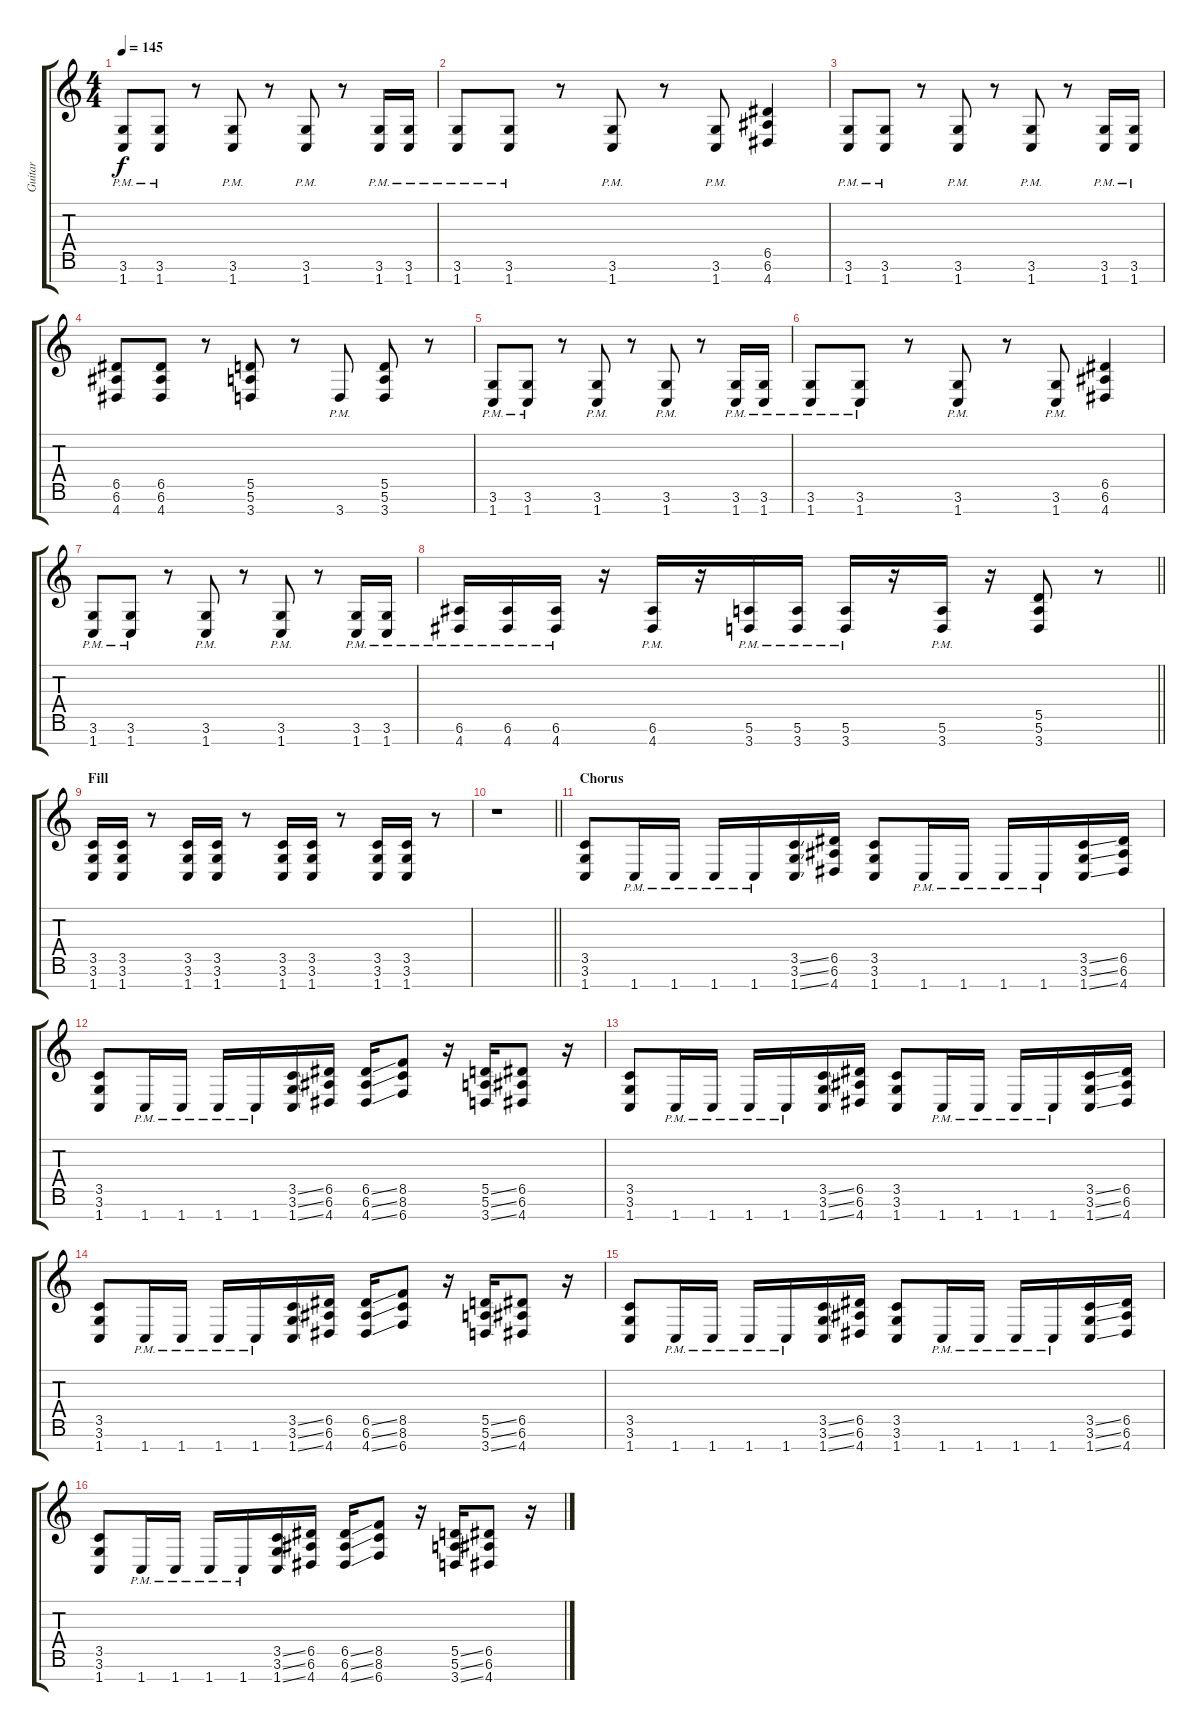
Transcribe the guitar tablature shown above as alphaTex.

\track ("Guitar" "Guitar") {instrument distortionguitar}
\staff {score tabs}
\tuning (E4 B3 G3 D3 A2 E2 B1) {hide}
\ts (4 4)
\tempo 145
\clef g2
\ks c
(3.6{pm} 1.7{pm}).8{dy f} (3.6{pm} 1.7{pm}).8 r.8 (3.6{pm} 1.7{pm}).8 r.8 (3.6{pm} 1.7{pm}).8 r.8 (3.6{pm} 1.7{pm}).16 (3.6{pm} 1.7{pm}).16 |
(3.6{pm} 1.7{pm}).8 (3.6{pm} 1.7{pm}).8 r.8 (3.6{pm} 1.7{pm}).8 r.8 (3.6{pm} 1.7{pm}).8 (6.5 6.6 4.7).4 |
(3.6{pm} 1.7{pm}).8 (3.6{pm} 1.7{pm}).8 r.8 (3.6{pm} 1.7{pm}).8 r.8 (3.6{pm} 1.7{pm}).8 r.8 (3.6{pm} 1.7{pm}).16 (3.6{pm} 1.7{pm}).16 |
(6.5 6.6 4.7).8 (6.5 6.6 4.7).8 r.8 (5.5 5.6 3.7).8 r.8 3.7{pm}.8 (5.5 5.6 3.7).8 r.8 |
(3.6{pm} 1.7{pm}).8 (3.6{pm} 1.7{pm}).8 r.8 (3.6{pm} 1.7{pm}).8 r.8 (3.6{pm} 1.7{pm}).8 r.8 (3.6{pm} 1.7{pm}).16 (3.6{pm} 1.7{pm}).16 |
(3.6{pm} 1.7{pm}).8 (3.6{pm} 1.7{pm}).8 r.8 (3.6{pm} 1.7{pm}).8 r.8 (3.6{pm} 1.7{pm}).8 (6.5 6.6 4.7).4 |
(3.6{pm} 1.7{pm}).8 (3.6{pm} 1.7{pm}).8 r.8 (3.6{pm} 1.7{pm}).8 r.8 (3.6{pm} 1.7{pm}).8 r.8 (3.6{pm} 1.7{pm}).16 (3.6{pm} 1.7{pm}).16 |
\barLineRight lightlight
(6.6{pm} 4.7{pm}).16 (6.6{pm} 4.7{pm}).16 (6.6{pm} 4.7{pm}).16 r.16 (6.6{pm} 4.7{pm}).16 r.16 (5.6{pm} 3.7{pm}).16 (5.6{pm} 3.7{pm}).16 (5.6{pm} 3.7{pm}).16 r.16 (5.6{pm} 3.7{pm}).16 r.16 (5.5 5.6 3.7).8 r.8 |
\section ("" "Fill")
(3.5 3.6 1.7).16 (3.5 3.6 1.7).16 r.8 (3.5 3.6 1.7).16 (3.5 3.6 1.7).16 r.8 (3.5 3.6 1.7).16 (3.5 3.6 1.7).16 r.8 (3.5 3.6 1.7).16 (3.5 3.6 1.7).16 r.8 |
\barLineRight lightlight
r.1 |
\section ("" "Chorus")
(3.5 3.6 1.7).8 1.7{pm}.16 1.7{pm}.16 1.7{pm}.16 1.7{pm}.16 (3.5{ss} 3.6{ss} 1.7{ss}).16 (6.5 6.6 4.7).16 (3.5 3.6 1.7).8 1.7{pm}.16 1.7{pm}.16 1.7{pm}.16 1.7{pm}.16 (3.5{ss} 3.6{ss} 1.7{ss}).16 (6.5 6.6 4.7).16 |
(3.5 3.6 1.7).8 1.7{pm}.16 1.7{pm}.16 1.7{pm}.16 1.7{pm}.16 (3.5{ss} 3.6{ss} 1.7{ss}).16 (6.5 6.6 4.7).16 (6.5{ss} 6.6{ss} 4.7{ss}).16 (8.5 8.6 6.7).8 r.16 (5.5{ss} 5.6{ss} 3.7{ss}).16 (6.5 6.6 4.7).8 r.16 |
(3.5 3.6 1.7).8 1.7{pm}.16 1.7{pm}.16 1.7{pm}.16 1.7{pm}.16 (3.5{ss} 3.6{ss} 1.7{ss}).16 (6.5 6.6 4.7).16 (3.5 3.6 1.7).8 1.7{pm}.16 1.7{pm}.16 1.7{pm}.16 1.7{pm}.16 (3.5{ss} 3.6{ss} 1.7{ss}).16 (6.5 6.6 4.7).16 |
(3.5 3.6 1.7).8 1.7{pm}.16 1.7{pm}.16 1.7{pm}.16 1.7{pm}.16 (3.5{ss} 3.6{ss} 1.7{ss}).16 (6.5 6.6 4.7).16 (6.5{ss} 6.6{ss} 4.7{ss}).16 (8.5 8.6 6.7).8 r.16 (5.5{ss} 5.6{ss} 3.7{ss}).16 (6.5 6.6 4.7).8 r.16 |
(3.5 3.6 1.7).8 1.7{pm}.16 1.7{pm}.16 1.7{pm}.16 1.7{pm}.16 (3.5{ss} 3.6{ss} 1.7{ss}).16 (6.5 6.6 4.7).16 (3.5 3.6 1.7).8 1.7{pm}.16 1.7{pm}.16 1.7{pm}.16 1.7{pm}.16 (3.5{ss} 3.6{ss} 1.7{ss}).16 (6.5 6.6 4.7).16 |
(3.5 3.6 1.7).8 1.7{pm}.16 1.7{pm}.16 1.7{pm}.16 1.7{pm}.16 (3.5{ss} 3.6{ss} 1.7{ss}).16 (6.5 6.6 4.7).16 (6.5{ss} 6.6{ss} 4.7{ss}).16 (8.5 8.6 6.7).8 r.16 (5.5{ss} 5.6{ss} 3.7{ss}).16 (6.5 6.6 4.7).8 r.16
